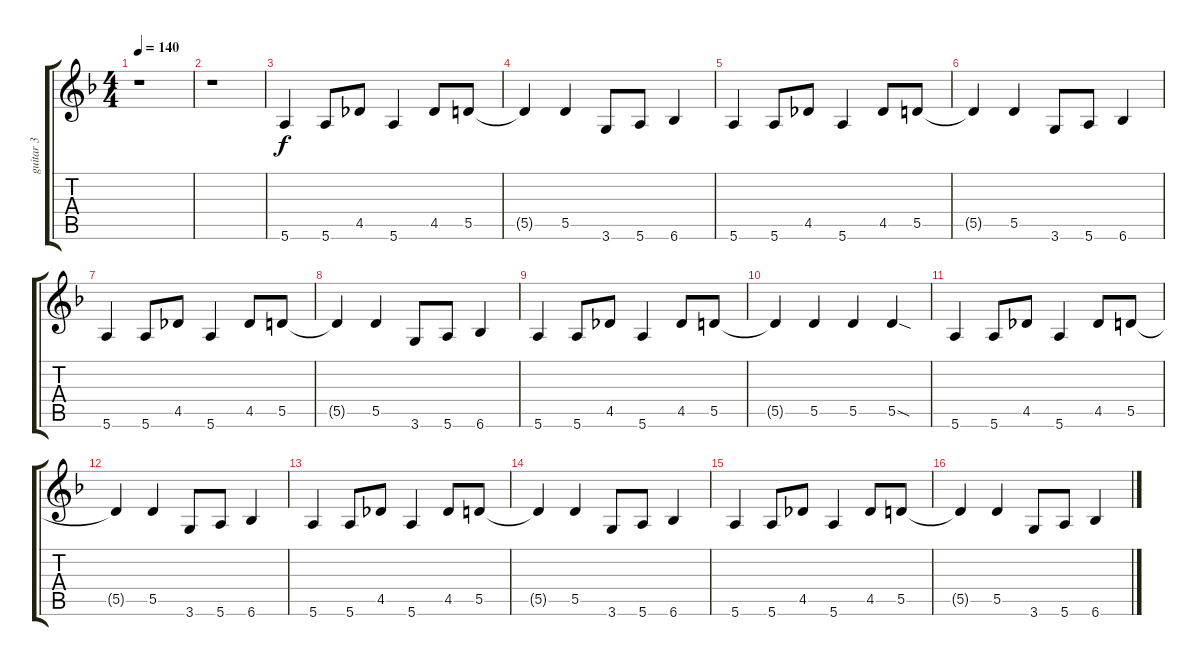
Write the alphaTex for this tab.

\track ("guitar 3" "guitar 3") {instrument overdrivenguitar}
\staff {score tabs}
\tuning (E4 B3 G3 D3 A2 E2) {hide}
\ts (4 4)
\tempo 140
\clef g2
\ks dminor
r.1{dy f} |
r.1 |
5.6.4{volume 16} 5.6.8 4.5.8 5.6.4 4.5.8 5.5.8 |
5.5{t}.4 5.5.4 3.6.8 5.6.8 6.6.4 |
5.6.4 5.6.8 4.5.8 5.6.4 4.5.8 5.5.8 |
5.5{t}.4 5.5.4 3.6.8 5.6.8 6.6.4 |
5.6.4 5.6.8 4.5.8 5.6.4 4.5.8 5.5.8 |
5.5{t}.4 5.5.4 3.6.8 5.6.8 6.6.4 |
5.6.4 5.6.8 4.5.8 5.6.4 4.5.8 5.5.8 |
5.5{t}.4 5.5.4 5.5.4 5.5{sod}.4 |
5.6.4 5.6.8 4.5.8 5.6.4 4.5.8 5.5.8 |
5.5{t}.4 5.5.4 3.6.8 5.6.8 6.6.4 |
5.6.4 5.6.8 4.5.8 5.6.4 4.5.8 5.5.8 |
5.5{t}.4 5.5.4 3.6.8 5.6.8 6.6.4 |
5.6.4 5.6.8 4.5.8 5.6.4 4.5.8 5.5.8 |
5.5{t}.4 5.5.4 3.6.8 5.6.8 6.6.4
